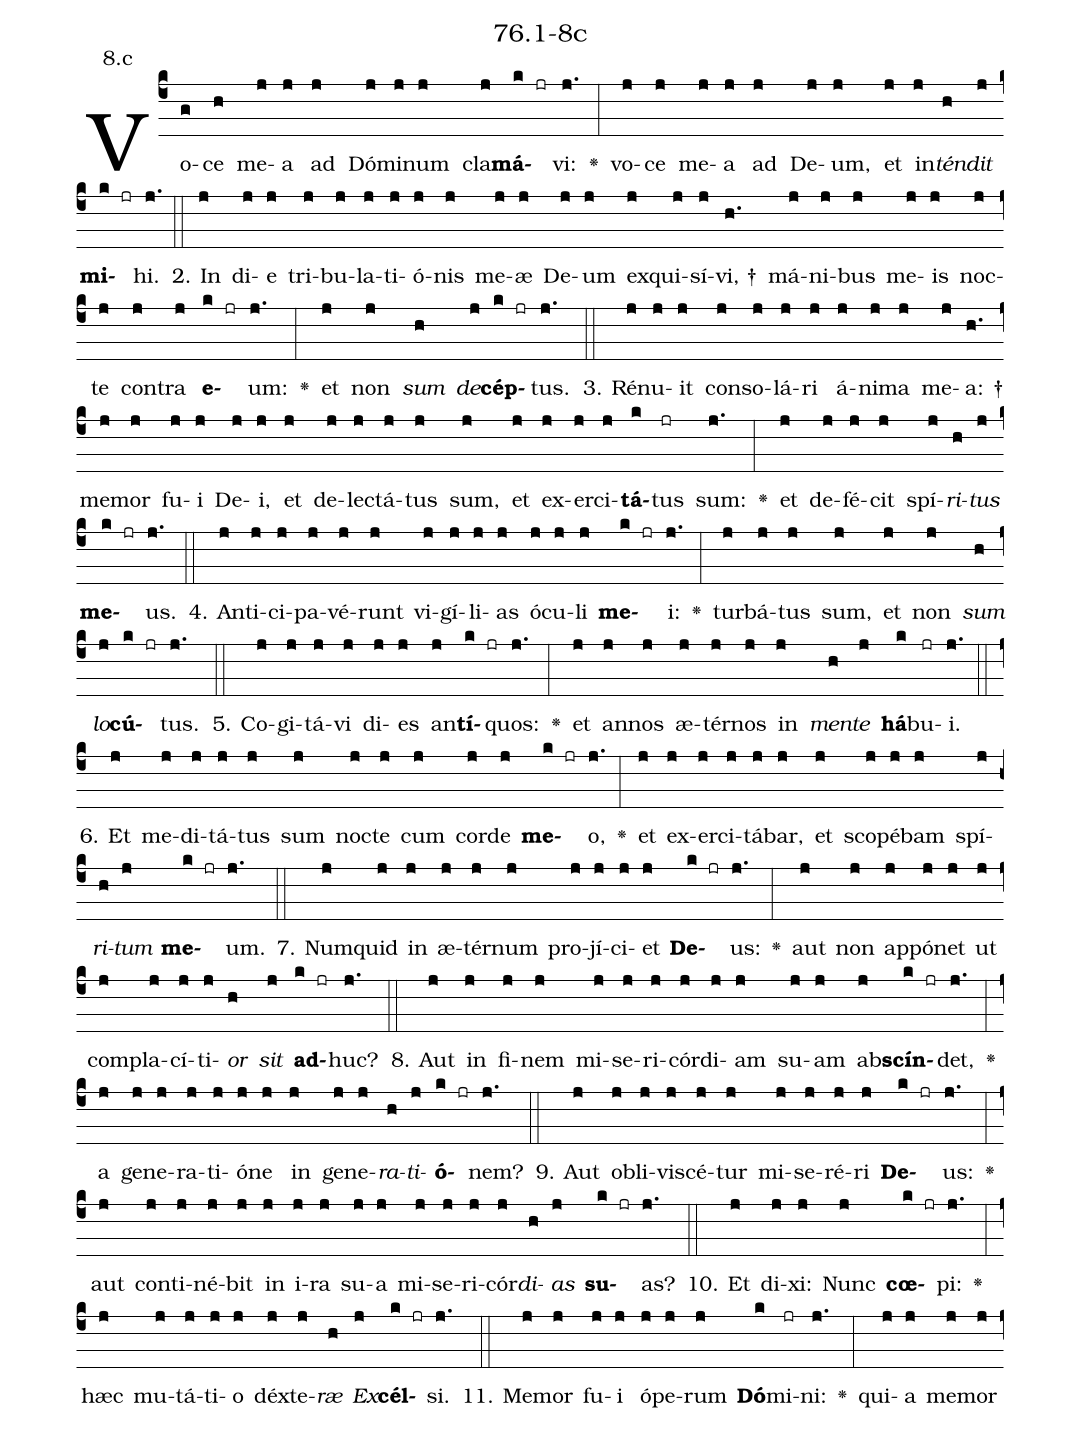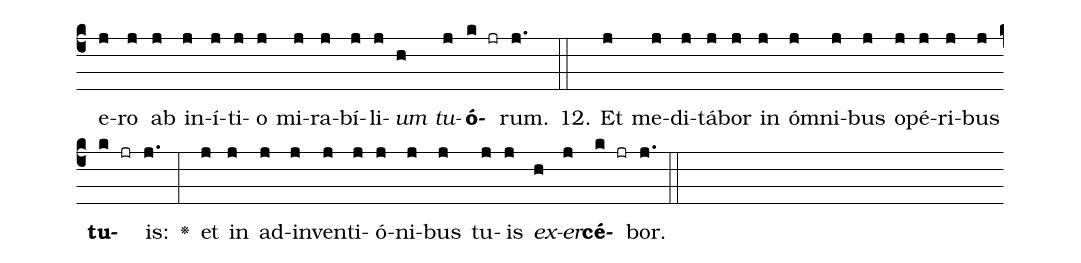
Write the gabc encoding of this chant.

name: 76.1-8c;
annotation: 8.c;
%%
(c4)Vo(g)ce(h) me(j)a(j) ad(j) Dó(j)mi(j)num(j) cla(j)<b>má</b>(k jr)vi:(j.) <v>\greheightstar</v>(:) vo(j)ce(j) me(j)a(j) ad(j) De(j)um,(j) et(j) in(j)<i>tén</i>(h)<i>dit</i>(j) <b>mi</b>(k jr)hi.(j.) (::)
2. In(j) di(j)e(j) tri(j)bu(j)la(j)ti(j)ó(j)nis(j) me(j)æ(j) De(j)um(j) ex(j)qui(j)sí(j)vi, †(h.) má(j)ni(j)bus(j) me(j)is(j) noc(j)te(j) con(j)tra(j) <b>e</b>(k jr)um:(j.) <v>\greheightstar</v>(:) et(j) non(j) <i>sum</i>(h) <i>de</i>(j)<b>cép</b>(k jr)tus.(j.) (::)
3. Ré(j)nu(j)it(j) con(j)so(j)lá(j)ri(j) á(j)ni(j)ma(j) me(j)a: †(h.) me(j)mor(j) fu(j)i(j) De(j)i,(j) et(j) de(j)lec(j)tá(j)tus(j) sum,(j) et(j) ex(j)er(j)ci(j)<b>tá</b>(k)tus(jr) sum:(j.) <v>\greheightstar</v>(:) et(j) de(j)fé(j)cit(j) spí(j)<i>ri</i>(h)<i>tus</i>(j) <b>me</b>(k jr)us.(j.) (::)
4. An(j)ti(j)ci(j)pa(j)vé(j)runt(j) vi(j)gí(j)li(j)as(j) ó(j)cu(j)li(j) <b>me</b>(k jr)i:(j.) <v>\greheightstar</v>(:) tur(j)bá(j)tus(j) sum,(j) et(j) non(j) <i>sum</i>(h) <i>lo</i>(j)<b>cú</b>(k jr)tus.(j.) (::)
5. Co(j)gi(j)tá(j)vi(j) di(j)es(j) an(j)<b>tí</b>(k jr)quos:(j.) <v>\greheightstar</v>(:) et(j) an(j)nos(j) æ(j)tér(j)nos(j) in(j) <i>men</i>(h)<i>te</i>(j) <b>há</b>(k)bu(jr)i.(j.) (::)
6. Et(j) me(j)di(j)tá(j)tus(j) sum(j) noc(j)te(j) cum(j) cor(j)de(j) <b>me</b>(k jr)o,(j.) <v>\greheightstar</v>(:) et(j) ex(j)er(j)ci(j)tá(j)bar,(j) et(j) sco(j)pé(j)bam(j) spí(j)<i>ri</i>(h)<i>tum</i>(j) <b>me</b>(k jr)um.(j.) (::)
7. Num(j)quid(j) in(j) æ(j)tér(j)num(j) pro(j)jí(j)ci(j)et(j) <b>De</b>(k jr)us:(j.) <v>\greheightstar</v>(:) aut(j) non(j) ap(j)pó(j)net(j) ut(j) com(j)pla(j)cí(j)ti(j)<i>or</i>(h) <i>sit</i>(j) <b>ad</b>(k jr)huc?(j.) (::)
8. Aut(j) in(j) fi(j)nem(j) mi(j)se(j)ri(j)cór(j)di(j)am(j) su(j)am(j) ab(j)<b>scín</b>(k jr)det,(j.) <v>\greheightstar</v>(:) a(j) ge(j)ne(j)ra(j)ti(j)ó(j)ne(j) in(j) ge(j)ne(j)<i>ra</i>(h)<i>ti</i>(j)<b>ó</b>(k jr)nem?(j.) (::)
9. Aut(j) ob(j)li(j)vi(j)scé(j)tur(j) mi(j)se(j)ré(j)ri(j) <b>De</b>(k jr)us:(j.) <v>\greheightstar</v>(:) aut(j) con(j)ti(j)né(j)bit(j) in(j) i(j)ra(j) su(j)a(j) mi(j)se(j)ri(j)cór(j)<i>di</i>(h)<i>as</i>(j) <b>su</b>(k jr)as?(j.) (::)
10. Et(j) di(j)xi:(j) Nunc(j) <b>cœ</b>(k jr)pi:(j.) <v>\greheightstar</v>(:) hæc(j) mu(j)tá(j)ti(j)o(j) déx(j)te(j)<i>ræ</i>(h) <i>Ex</i>(j)<b>cél</b>(k jr)si.(j.) (::)
11. Me(j)mor(j) fu(j)i(j) ó(j)pe(j)rum(j) <b>Dó</b>(k)mi(jr)ni:(j.) <v>\greheightstar</v>(:) qui(j)a(j) me(j)mor(j) e(j)ro(j) ab(j) in(j)í(j)ti(j)o(j) mi(j)ra(j)bí(j)li(j)<i>um</i>(h) <i>tu</i>(j)<b>ó</b>(k jr)rum.(j.) (::)
12. Et(j) me(j)di(j)tá(j)bor(j) in(j) óm(j)ni(j)bus(j) o(j)pé(j)ri(j)bus(j) <b>tu</b>(k jr)is:(j.) <v>\greheightstar</v>(:) et(j) in(j) ad(j)in(j)ven(j)ti(j)ó(j)ni(j)bus(j) tu(j)is(j) <i>ex</i>(h)<i>er</i>(j)<b>cé</b>(k jr)bor.(j.) (::)
